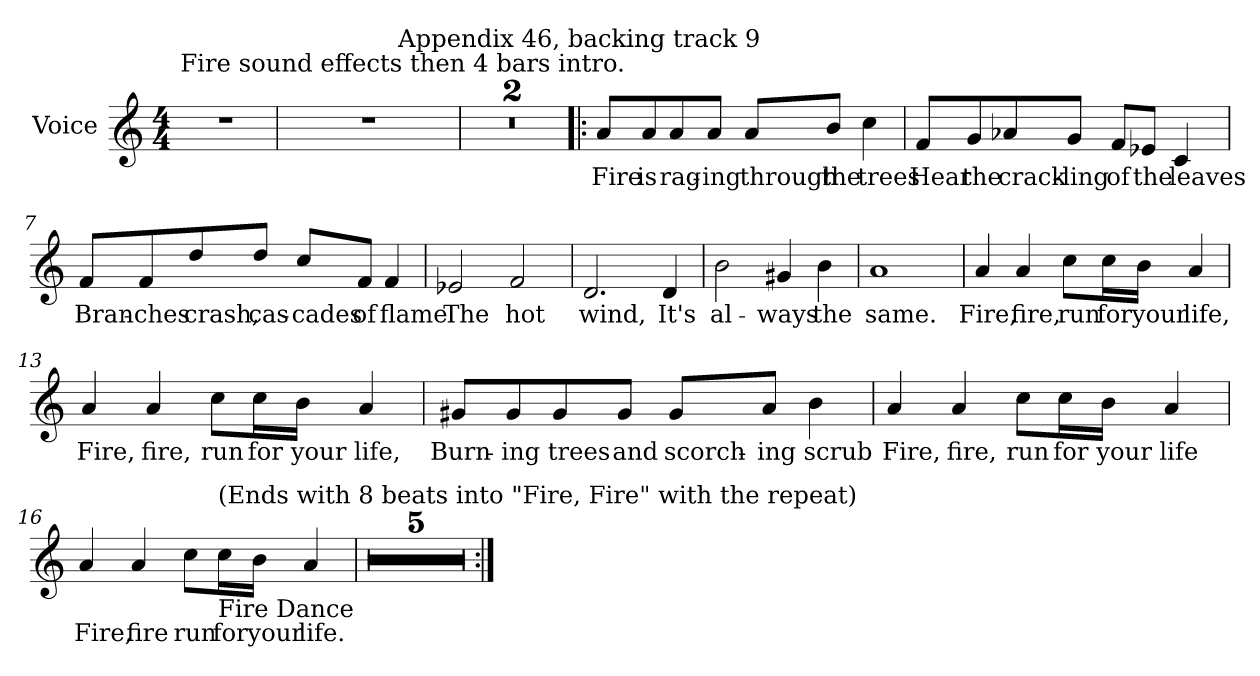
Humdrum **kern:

**kern	**text
*part1	*part1
*staff1	*staff1
*I"Voice	*
*I'Voice	*
!!LO:PB:g=z
*clefG2	*
*k[]	*
*C:	*
*M4/4	*
=1	=1
!LO:TX:a:t=Fire sound effects then 4 bars intro.	!
1r	.
=2	=2
*^	*
1r	2ryy	.
.	8ryy	.
.	32ryy	.
.	64...ryy	.
!	!LO:TX:a:t=Appendix 46, backing track 9	!
.	4ryy	.
.	16ryy	.
.	512ryy	.
*v	*v	*
=3	=3
1r	.
=4	=4
1r	.
=5!|:	=5!|:
!	!LO:LY:b:color=#000000
8ai/L	Fire
!	!LO:LY:b:color=#000000
8ai/	is
!	!LO:LY:b:color=#000000
8ai/	rag-
!	!LO:LY:b:color=#000000
8ai/J	-ing
!	!LO:LY:b:color=#000000
8ai/L	through
!	!LO:LY:b:color=#000000
8bi/J	the
!	!LO:LY:b:color=#000000
4cci\	trees
!!LO:LB:g=z
=6	=6
!	!LO:LY:b:color=#000000
8fi/L	Hear
!	!LO:LY:b:color=#000000
8gi/	the
!	!LO:LY:b:color=#000000
8a-Xi/	crack-
!	!LO:LY:b:color=#000000
8gi/J	-ling
!	!LO:LY:b:color=#000000
8fi/L	of
!	!LO:LY:b:color=#000000
8e-Xi/J	the
!	!LO:LY:b:color=#000000
4ci/	leaves
=7	=7
!	!LO:LY:b:color=#000000
8fi/L	Bran-
!	!LO:LY:b:color=#000000
8fi/	-ches
!	!LO:LY:b:color=#000000
8ddi/	crash,
!	!LO:LY:b:color=#000000
8ddi/J	cas-
!	!LO:LY:b:color=#000000
8cci/L	-cades
!	!LO:LY:b:color=#000000
8fi/J	of
!	!LO:LY:b:color=#000000
4fi/	flame
=8	=8
!	!LO:LY:b:color=#000000
2e-Xi/	The
!	!LO:LY:b:color=#000000
2fi/	hot
!!LO:LB:g=z
=9	=9
!	!LO:LY:b:color=#000000
2.di/	wind,
!	!LO:LY:b:color=#000000
4di/	It's
=10	=10
!	!LO:LY:b:color=#000000
2bi\	al-
!	!LO:LY:b:color=#000000
4g#Xi/	-ways
!	!LO:LY:b:color=#000000
4bi\	the
=11	=11
!	!LO:LY:b:color=#000000
1ai	same.
=12	=12
!	!LO:LY:b:color=#000000
4ai/	Fire,
!	!LO:LY:b:color=#000000
4ai/	fire,
!	!LO:LY:b:color=#000000
8cci\L	run
!	!LO:LY:b:color=#000000
16cci\L	for
!	!LO:LY:b:color=#000000
16bi\JJ	your
!	!LO:LY:b:color=#000000
4ai/	life,
=13	=13
!	!LO:LY:b:color=#000000
4ai/	Fire,
!	!LO:LY:b:color=#000000
4ai/	fire,
!	!LO:LY:b:color=#000000
8cci\L	run
!	!LO:LY:b:color=#000000
16cci\L	for
!	!LO:LY:b:color=#000000
16bi\JJ	your
!	!LO:LY:b:color=#000000
4ai/	life,
!!LO:LB:g=z
=14	=14
!	!LO:LY:b:color=#000000
8g#Xi/L	Burn-
!	!LO:LY:b:color=#000000
8g#i/	-ing
!	!LO:LY:b:color=#000000
8g#i/	trees
!	!LO:LY:b:color=#000000
8g#i/J	and
!	!LO:LY:b:color=#000000
8g#i/L	scorch-
!	!LO:LY:b:color=#000000
8ai/J	-ing
!	!LO:LY:b:color=#000000
4bi\	scrub
=15	=15
!	!LO:LY:b:color=#000000
4ai/	Fire,
!	!LO:LY:b:color=#000000
4ai/	fire,
!	!LO:LY:b:color=#000000
8cci\L	run
!	!LO:LY:b:color=#000000
16cci\L	for
!	!LO:LY:b:color=#000000
16bi\JJ	your
!	!LO:LY:b:color=#000000
4ai/	life
!!LO:LB:g=z
=16	=16
!	!LO:LY:b:color=#000000
4ai/	Fire,
!	!LO:LY:b:color=#000000
4ai/	fire
!	!LO:LY:b:color=#000000
8cci\L	run
!LO:TX:b:t=Fire Dance	!
!LO:TX:t=(Ends with 8 beats into "Fire, Fire" with the repeat)	!
!	!LO:LY:b:color=#000000
16cci\L	for
!	!LO:LY:b:color=#000000
16bi\JJ	your
!	!LO:LY:b:color=#000000
4ai/	life.
=17	=17
1r	.
=18	=18
1r	.
=19	=19
1r	.
=20	=20
1r	.
=21	=21
1r	.
=:|!	=:|!
*-	*-
